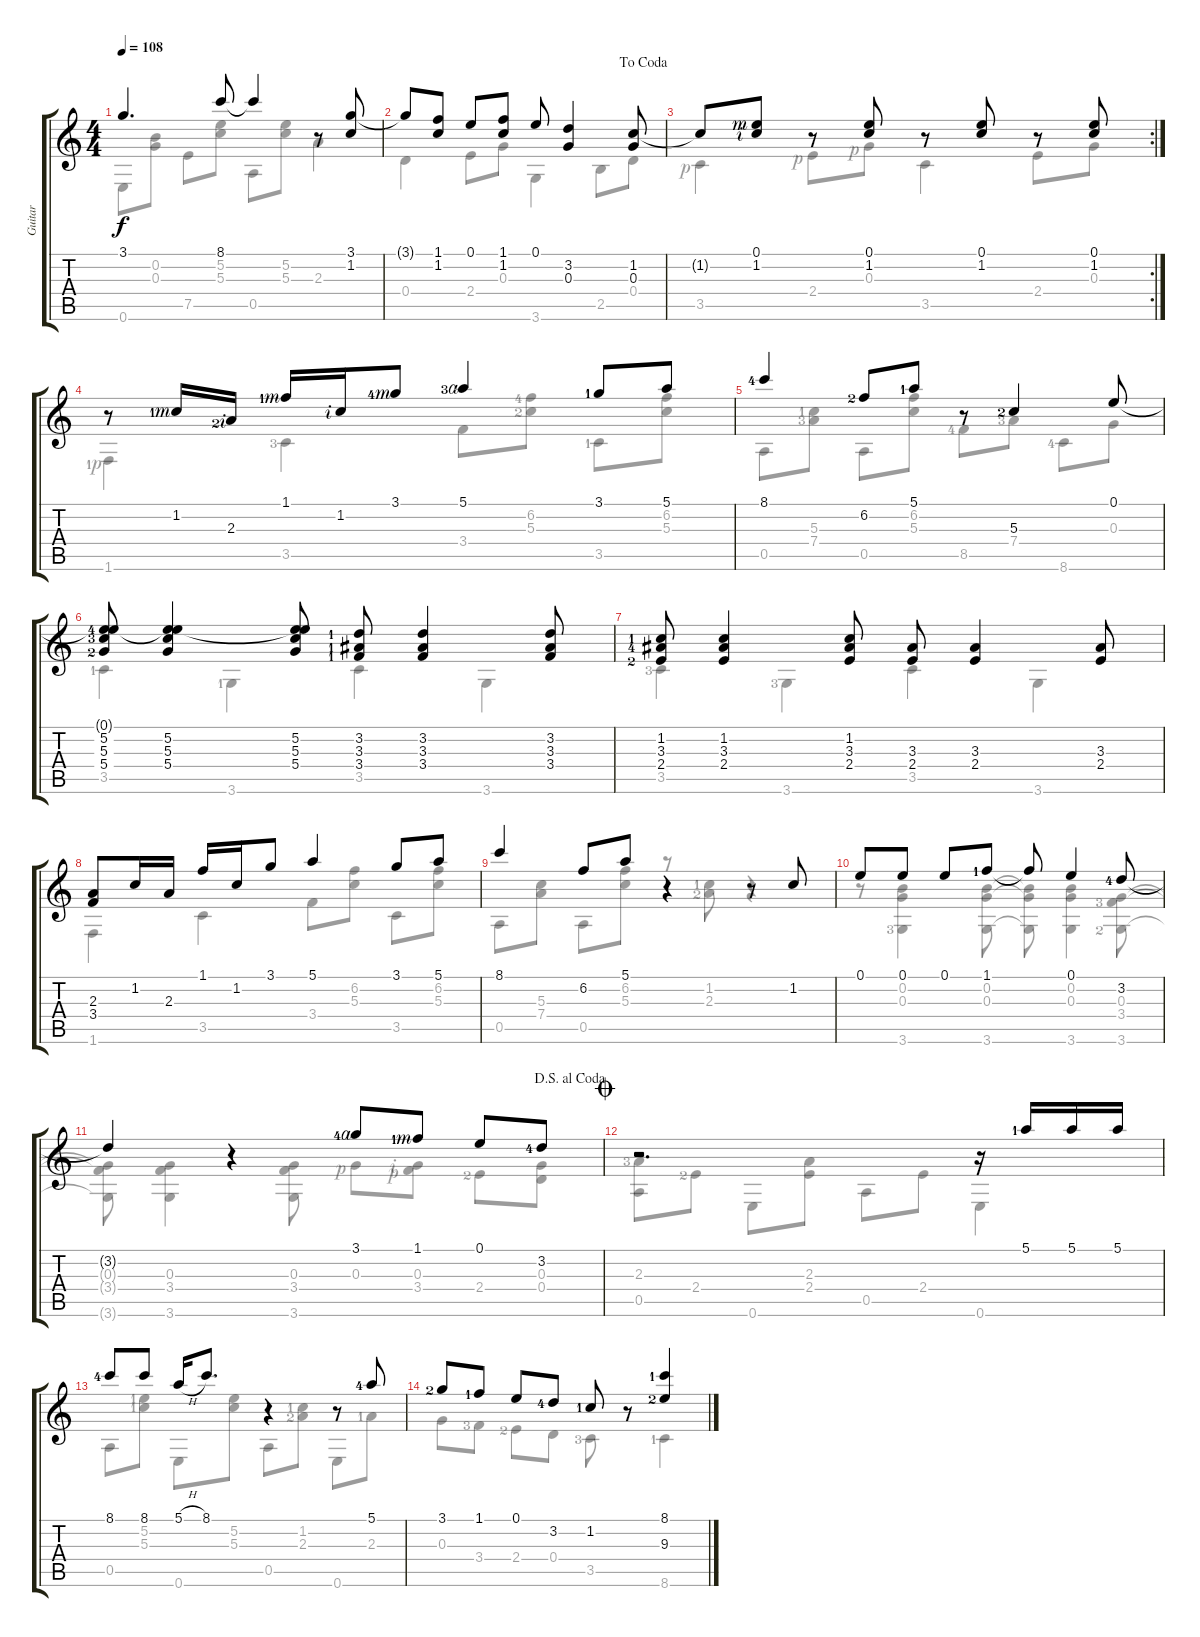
\track ("Guitar" "Guitar") {instrument acousticguitarsteel}
\staff {score tabs}
\tuning (E4 B3 G3 D3 A2 E2) {hide}
\voice
\ts (4 4)
\tempo 108
\clef g2
\ks c
3.1{t}.4{d dy f} 8.1.8 8.1{t}.4 r.8 (3.1 1.2).8 |
\jump dacoda
3.1{t}.8 (1.1 1.2).8 0.1.8 (1.1 1.2).8 0.1.8 (3.2 0.3).4 (1.2 0.3).8 |
\rc 2
1.2{t}.8 (0.1{rf 3} 1.2{rf 2}).8 r.8 (0.1 1.2).8 r.8 (0.1 1.2).8 r.8 (0.1 1.2).8 |
r.8 1.2{lf 2 rf 3}.16 2.3{lf 3 rf 2}.16 1.1{lf 2 rf 3}.16 1.2{rf 2}.16 3.1{lf 5 rf 3}.8 5.1{lf 4 rf 4}.4 3.1{lf 2}.8 5.1.8 |
8.1{lf 5}.4 6.2{lf 3}.8 5.1{lf 2}.8 r.8 5.3{lf 3}.4 0.1.8 |
(0.1{t} 5.2{lf 5} 5.3{lf 4} 5.4{lf 3}).8 (0.1{t} 5.2 5.3 5.4).4 (0.1{t} 5.2 5.3 5.4).8 (3.2{lf 2} 3.3{lf 2} 3.4{lf 2}).8 (3.2 3.3 3.4).4 (3.2 3.3 3.4).8 |
(1.2{lf 2} 3.3{lf 5} 2.4{lf 3}).8 (1.2 3.3 2.4).4 (1.2 3.3 2.4).8 (3.3 2.4).8 (3.3 2.4).4 (3.3 2.4).8 |
(2.3 3.4).8 1.2.16 2.3.16 1.1.16 1.2.16 3.1.8 5.1.4 3.1.8 5.1.8 |
8.1.4 6.2.8 5.1.8 r.4 r.8 1.2.8 |
0.1.8 0.1.8 0.1.8 1.1{lf 2}.8 1.1{t}.8 0.1.4 3.2{lf 5}.8 |
\jump dalsegnoalcoda
3.2{t}.4 r.4 3.1{lf 5 rf 4}.8 1.1{lf 2 rf 3}.8 0.1.8 3.2{lf 5}.8 |
\jump coda
r.2{d} r.16 5.1{lf 2}.16 5.1.16 5.1.16 |
8.1{lf 5}.8 8.1.8 5.1{h}.16 8.1.8{d} r.4 r.8 5.1{lf 5}.8 |
3.1{lf 3}.8 1.1{lf 2}.8 0.1.8 3.2{lf 5}.8 1.2{lf 2}.8 r.8 (8.1{lf 2} 9.3{lf 3}).4
\voice
\clef g2
\ottava regular
\simile none
\ks c
0.6.8{dy f} (0.2 0.3).8 7.5.8 (5.2 5.3).8 0.5.8 (5.2 5.3).8 2.3.4 |
0.4.4 2.4.8 0.3.8 3.6.4 2.5.8 0.4.8 |
3.5{rf 1}.4 2.4{rf 1}.8 0.3{rf 1}.8 3.5.4 2.4.8 0.3.8 |
1.6{lf 2 rf 1}.4 3.5{lf 4}.4 3.4.8 (6.2{lf 5} 5.3{lf 3}).8 3.5{lf 2}.8 (6.2 5.3).8 |
0.5.8 (5.3{lf 2} 7.4{lf 4}).8 0.5.8 (6.2 5.3).8 8.5{lf 5}.8 7.4{lf 4}.8 8.6{lf 5}.8 0.3.8 |
3.5{lf 2}.4 3.6{lf 2}.4 3.5.4 3.6.4 |
3.5{lf 4}.4 3.6{lf 4}.4 3.5.4 3.6.4 |
1.6.4 3.5.4 3.4.8 (6.2 5.3).8 3.5.8 (6.2 5.3).8 |
0.5.8 (5.3 7.4).8 0.5.8 (6.2 5.3).8 r.8 (1.2{lf 2} 2.3{lf 3}).8 r.4 |
r.8 (0.2 0.3 3.6{lf 4}).4 (0.2 0.3 3.6).8 (0.2{t} 0.3{t} 3.6{t}).8 (0.2 0.3 3.6).4 (0.3 3.4{lf 4} 3.6{lf 3}).8 |
(0.3{t} 3.4{t} 3.6{t}).8 (0.3 3.4 3.6).4 (0.3 3.4 3.6).8 0.3{rf 1}.8 (0.3{rf 2} 3.4{rf 1}).8 2.4{lf 3}.8 (0.3 0.4).8 |
(2.3{lf 4} 0.5).8 2.4{lf 3}.8 0.6.8 (2.3 2.4).8 0.5.8 2.4.8 0.6.4 |
0.5.8 (5.2{lf 2} 5.3{lf 2}).8 0.6.8 (5.2 5.3).8 0.5.8 (1.2{lf 2} 2.3{lf 3}).8 0.6.8 2.3{lf 2}.8 |
0.3.8 3.4{lf 4}.8 2.4{lf 3}.8 0.4.8 3.5{lf 4}.8 r.8 8.6{lf 2}.4
